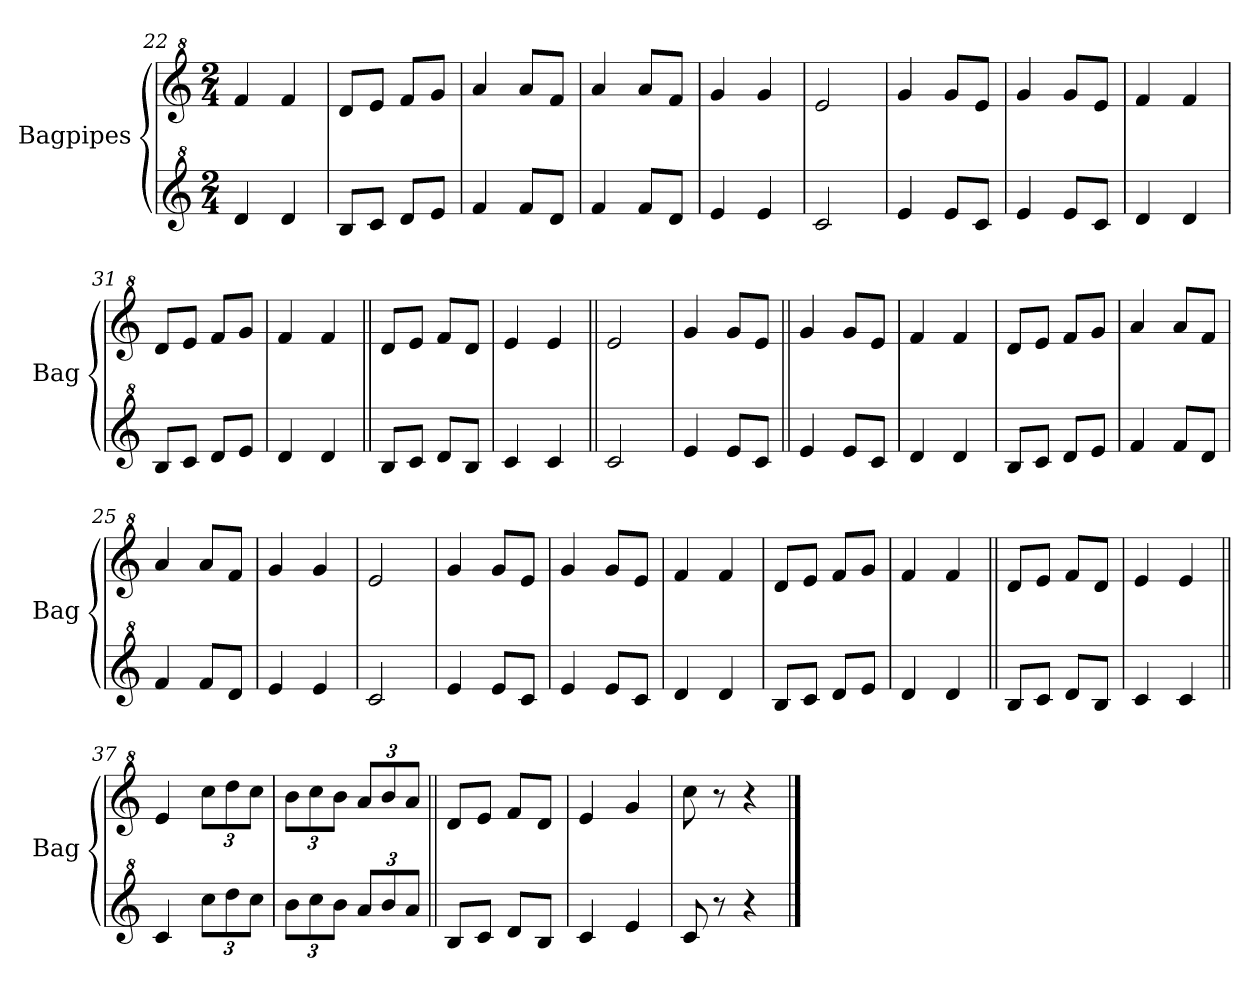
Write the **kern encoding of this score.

**kern	**kern
*part2	*part1
*staff2	*staff1
*I"Bagpipes	*I"Bagpipes
*I'Bag	*I'Bag
*clefG^2	*clefG^2
*k[]	*k[]
*C:	*C:
*M2/4	*M2/4
=22	=22
4dd/	4ff/
4dd/	4ff/
=23	=23
8b/L	8dd/L
8cc/J	8ee/J
8dd/L	8ff/L
8ee/J	8gg/J
=24	=24
4ff/	4aa/
8ff/L	8aa/L
8dd/J	8ff/J
=25	=25
4ff/	4aa/
8ff/L	8aa/L
8dd/J	8ff/J
=26	=26
4ee/	4gg/
4ee/	4gg/
=27	=27
2cc/	2ee/
=28	=28
4ee/	4gg/
8ee/L	8gg/L
8cc/J	8ee/J
=29	=29
4ee/	4gg/
8ee/L	8gg/L
8cc/J	8ee/J
=30	=30
4dd/	4ff/
4dd/	4ff/
!!LO:LB:g=z
=31	=31
8b/L	8dd/L
8cc/J	8ee/J
8dd/L	8ff/L
8ee/J	8gg/J
=32	=32
4dd/	4ff/
4dd/	4ff/
=33||	=33||
8b/L	8dd/L
8cc/J	8ee/J
8dd/L	8ff/L
8b/J	8dd/J
=34	=34
4cc/	4ee/
4cc/	4ee/
=35||	=35||
2cc/	2ee/
=36	=36
4ee/	4gg/
8ee/L	8gg/L
8cc/J	8ee/J
=21||	=21||
4ee/	4gg/
8ee/L	8gg/L
8cc/J	8ee/J
=22	=22
4dd/	4ff/
4dd/	4ff/
=23	=23
8b/L	8dd/L
8cc/J	8ee/J
8dd/L	8ff/L
8ee/J	8gg/J
=24	=24
4ff/	4aa/
8ff/L	8aa/L
8dd/J	8ff/J
=25	=25
4ff/	4aa/
8ff/L	8aa/L
8dd/J	8ff/J
=26	=26
4ee/	4gg/
4ee/	4gg/
=27	=27
2cc/	2ee/
=28	=28
4ee/	4gg/
8ee/L	8gg/L
8cc/J	8ee/J
=29	=29
4ee/	4gg/
8ee/L	8gg/L
8cc/J	8ee/J
=30	=30
4dd/	4ff/
4dd/	4ff/
!!LO:LB:g=z
=31	=31
8b/L	8dd/L
8cc/J	8ee/J
8dd/L	8ff/L
8ee/J	8gg/J
=32	=32
4dd/	4ff/
4dd/	4ff/
=33||	=33||
8b/L	8dd/L
8cc/J	8ee/J
8dd/L	8ff/L
8b/J	8dd/J
=34	=34
4cc/	4ee/
4cc/	4ee/
=37||	=37||
4cc/	4ee/
*Xbrackettup	*Xbrackettup
12ccc\L	12ccc\L
12ddd\	12ddd\
12ccc\J	12ccc\J
=38	=38
12bb\L	12bb\L
12ccc\	12ccc\
12bb\J	12bb\J
12aa/L	12aa/L
12bb/	12bb/
12aa/J	12aa/J
=39||	=39||
8b/L	8dd/L
8cc/J	8ee/J
8dd/L	8ff/L
8b/J	8dd/J
=40	=40
4cc/	4ee/
4ee/	4gg/
=41	=41
8cc/	8ccc\
8r	8r
4r	4r
==	==
*-	*-
